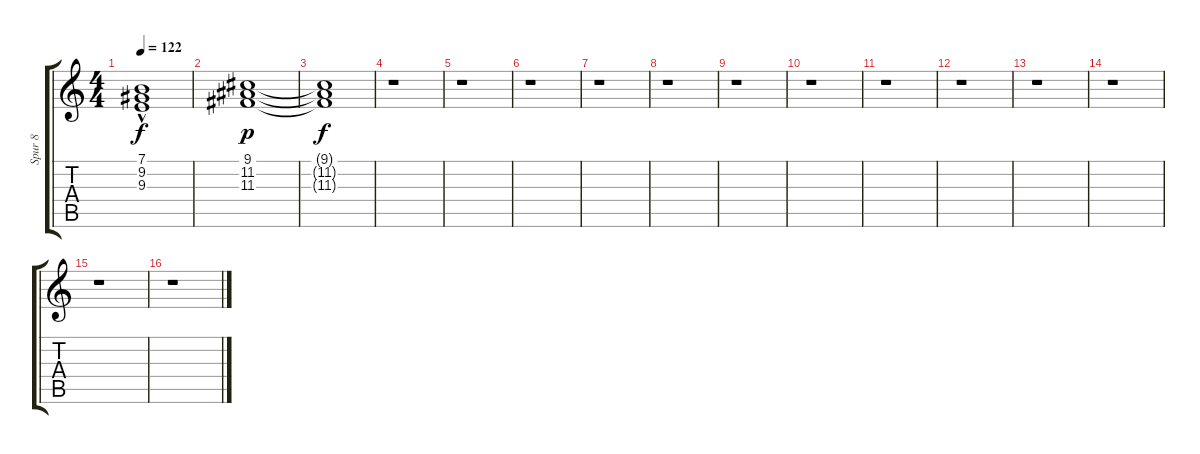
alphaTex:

\track ("Spur 8" "Spur 8") {instrument synthstrings1}
\staff {score tabs}
\tuning (E4 B3 G3 D3 A2 E2) {hide}
\ts (4 4)
\tempo 122
\clef g2
\ks c
(7.1{hac t} 9.2{t} 9.3{t}).1{dy f} |
(9.1 11.2 11.3).1{dy p} |
(9.1{t} 11.2{t} 11.3{t}).1{dy f} |
r.1 |
r.1 |
r.1 |
r.1 |
r.1 |
r.1 |
r.1 |
r.1 |
r.1 |
r.1 |
r.1 |
r.1 |
r.1
